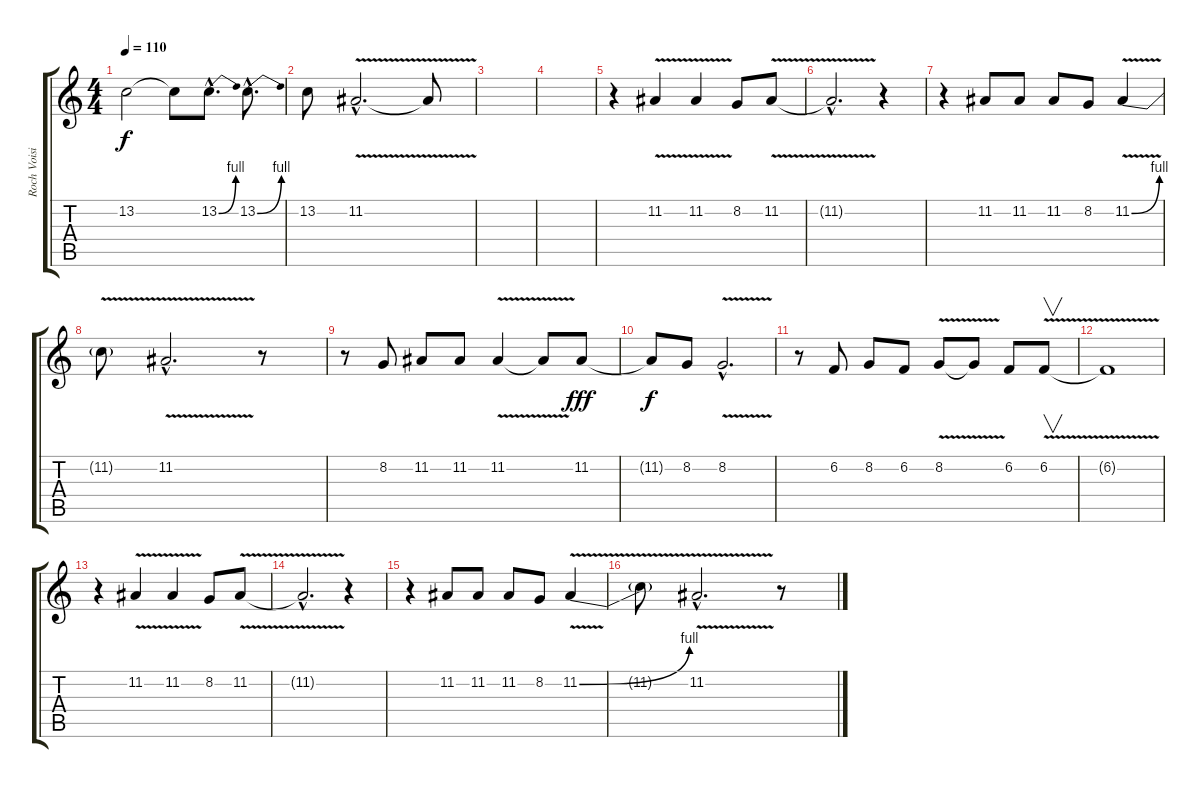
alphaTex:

\track ("Roch Voisine" "Roch Voisi") {instrument lead1square}
\staff {score tabs}
\tuning (E4 B3 G3 D3 A2 E2) {hide}
\ts (4 4)
\tempo 110
\clef g2
\ks c
13.2{t}.2{dy f} 13.2{t}.8 13.2{be (bend 0 0 60 4) hac}.8{d} 13.2{be (bend 0 0 60 4) hac}.8{d} |
13.2.8 11.2{v hac}.2{d} 11.2{t}.8 |
|
|
r.4 11.2{v}.4 11.2{v}.4 8.2.8 11.2{v}.8 |
11.2{hac t}.2{d} r.4 |
r.4 11.2.8 11.2.8 11.2.8 8.2.8 11.2{be (bend 0 0 60 4) v}.4 |
11.2{t}.8 11.2{v hac}.2{d} r.8 |
r.8 8.2.8 11.2.8 11.2.8 11.2{v}.4 11.2{t}.8 11.2.8{dy fff} |
11.2{t}.8{dy f} 8.2.8 8.2{v hac}.2{d} |
r.8 6.2.8 8.2.8 6.2.8 8.2{v}.8 8.2{t}.8 6.2.8 6.2{v}.8{v} |
6.2{t}.1 |
r.4 11.2{v}.4 11.2{v}.4 8.2.8 11.2{v}.8 |
11.2{hac t}.2{d} r.4 |
r.4 11.2.8 11.2.8 11.2.8 8.2.8 11.2{be (bend 0 0 60 4) v}.4 |
11.2{t}.8 11.2{v hac}.2{d} r.8
